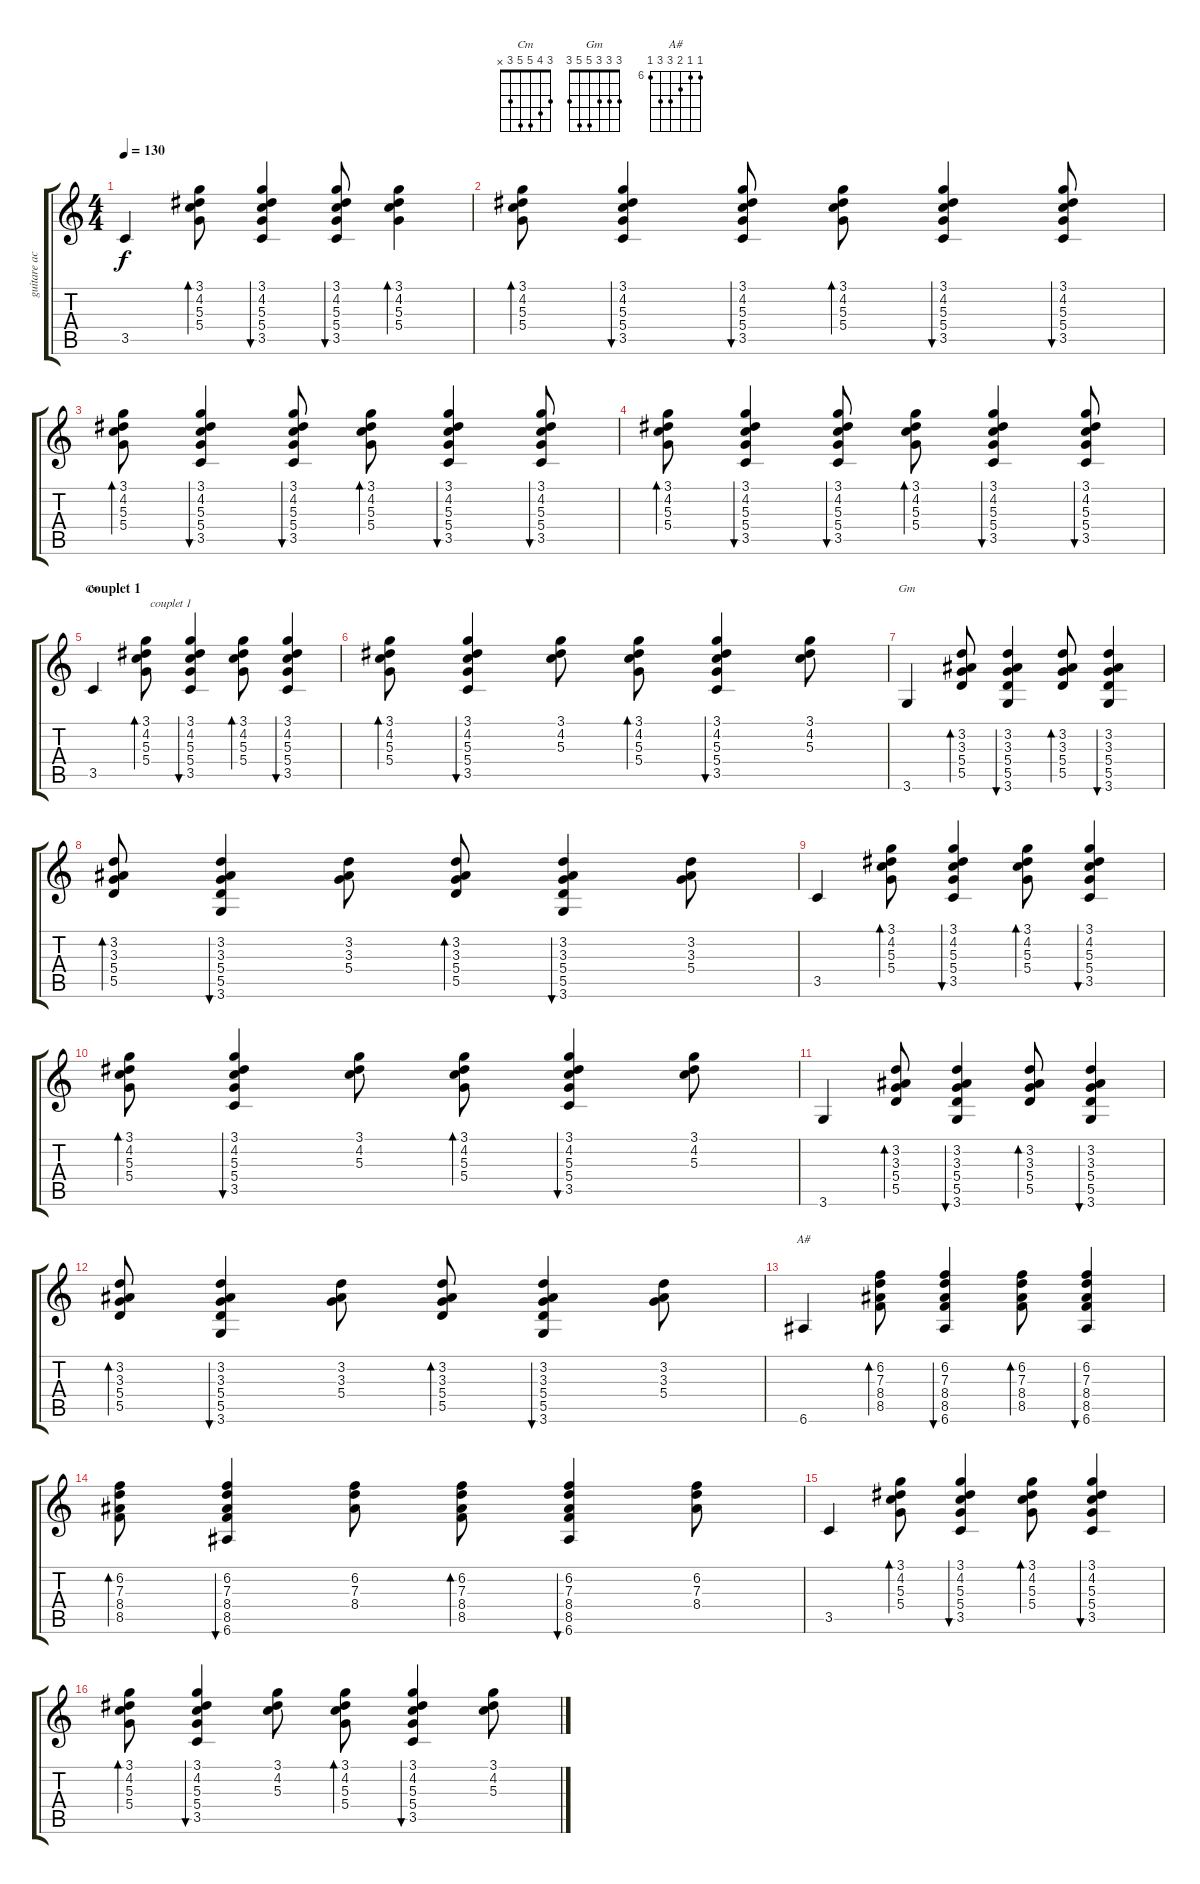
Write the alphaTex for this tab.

\track ("guitare acoustique" "guitare ac") {instrument acousticguitarsteel}
\staff {score tabs}
\tuning (E4 B3 G3 D3 A2 E2) {hide}
\chord ("Cm" 3 4 5 5 3 x)
\chord ("Gm" 3 3 3 5 5 3)
\chord ("A#" 6 6 7 8 8 6) {firstfret 6}
\ts (4 4)
\tempo 130
\clef g2
\ks c
3.5.4{dy f instrument acousticguitarsteel} (3.1 4.2 5.3 5.4).8{bd 60} (3.1 4.2 5.3 5.4 3.5).4{bu 60} (3.1 4.2 5.3 5.4 3.5).8{bu 60} (3.1 4.2 5.3 5.4).4{bd 60} |
(3.1 4.2 5.3 5.4).8{bd 60} (3.1 4.2 5.3 5.4 3.5).4{bu 60} (3.1 4.2 5.3 5.4 3.5).8{bu 60} (3.1 4.2 5.3 5.4).8{bd 60} (3.1 4.2 5.3 5.4 3.5).4{bu 60} (3.1 4.2 5.3 5.4 3.5).8{bu 60} |
(3.1 4.2 5.3 5.4).8{bd 60} (3.1 4.2 5.3 5.4 3.5).4{bu 60} (3.1 4.2 5.3 5.4 3.5).8{bu 60} (3.1 4.2 5.3 5.4).8{bd 60} (3.1 4.2 5.3 5.4 3.5).4{bu 60} (3.1 4.2 5.3 5.4 3.5).8{bu 60} |
(3.1 4.2 5.3 5.4).8{bd 60} (3.1 4.2 5.3 5.4 3.5).4{bu 60} (3.1 4.2 5.3 5.4 3.5).8{bu 60} (3.1 4.2 5.3 5.4).8{bd 60} (3.1 4.2 5.3 5.4 3.5).4{bu 60} (3.1 4.2 5.3 5.4 3.5).8{bu 60} |
\section ("" "couplet 1")
3.5.4{ch "Cm" txt "                   couplet 1"} (3.1 4.2 5.3 5.4).8{bd 60} (3.1 4.2 5.3 5.4 3.5).4{bu 60} (3.1 4.2 5.3 5.4).8{bd 60} (3.1 4.2 5.3 5.4 3.5).4{bu 60} |
(3.1 4.2 5.3 5.4).8{bd 60} (3.1 4.2 5.3 5.4 3.5).4{bu 60} (3.1 4.2 5.3).8 (3.1 4.2 5.3 5.4).8{bd 60} (3.1 4.2 5.3 5.4 3.5).4{bu 60} (3.1 4.2 5.3).8 |
3.6.4{ch "Gm"} (3.2 3.3 5.4 5.5).8{bd 60} (3.2 3.3 5.4 5.5 3.6).4{bu 60} (3.2 3.3 5.4 5.5).8{bd 60} (3.2 3.3 5.4 5.5 3.6).4{bu 60} |
(3.2 3.3 5.4 5.5).8{bd 60} (3.2 3.3 5.4 5.5 3.6).4{bu 60} (3.2 3.3 5.4).8 (3.2 3.3 5.4 5.5).8{bd 60} (3.2 3.3 5.4 5.5 3.6).4{bu 60} (3.2 3.3 5.4).8 |
3.5.4 (3.1 4.2 5.3 5.4).8{bd 60} (3.1 4.2 5.3 5.4 3.5).4{bu 60} (3.1 4.2 5.3 5.4).8{bd 60} (3.1 4.2 5.3 5.4 3.5).4{bu 60} |
(3.1 4.2 5.3 5.4).8{bd 60} (3.1 4.2 5.3 5.4 3.5).4{bu 60} (3.1 4.2 5.3).8 (3.1 4.2 5.3 5.4).8{bd 60} (3.1 4.2 5.3 5.4 3.5).4{bu 60} (3.1 4.2 5.3).8 |
3.6.4 (3.2 3.3 5.4 5.5).8{bd 60} (3.2 3.3 5.4 5.5 3.6).4{bu 60} (3.2 3.3 5.4 5.5).8{bd 60} (3.2 3.3 5.4 5.5 3.6).4{bu 60} |
(3.2 3.3 5.4 5.5).8{bd 60} (3.2 3.3 5.4 5.5 3.6).4{bu 60} (3.2 3.3 5.4).8 (3.2 3.3 5.4 5.5).8{bd 60} (3.2 3.3 5.4 5.5 3.6).4{bu 60} (3.2 3.3 5.4).8 |
6.6.4{ch "A#"} (6.2 7.3 8.4 8.5).8{bd 60} (6.2 7.3 8.4 8.5 6.6).4{bu 60} (6.2 7.3 8.4 8.5).8{bd 60} (6.2 7.3 8.4 8.5 6.6).4{bu 60} |
(6.2 7.3 8.4 8.5).8{bd 60} (6.2 7.3 8.4 8.5 6.6).4{bu 60} (6.2 7.3 8.4).8 (6.2 7.3 8.4 8.5).8{bd 60} (6.2 7.3 8.4 8.5 6.6).4{bu 60} (6.2 7.3 8.4).8 |
3.5.4 (3.1 4.2 5.3 5.4).8{bd 60} (3.1 4.2 5.3 5.4 3.5).4{bu 60} (3.1 4.2 5.3 5.4).8{bd 60} (3.1 4.2 5.3 5.4 3.5).4{bu 60} |
(3.1 4.2 5.3 5.4).8{bd 60} (3.1 4.2 5.3 5.4 3.5).4{bu 60} (3.1 4.2 5.3).8 (3.1 4.2 5.3 5.4).8{bd 60} (3.1 4.2 5.3 5.4 3.5).4{bu 60} (3.1 4.2 5.3).8
